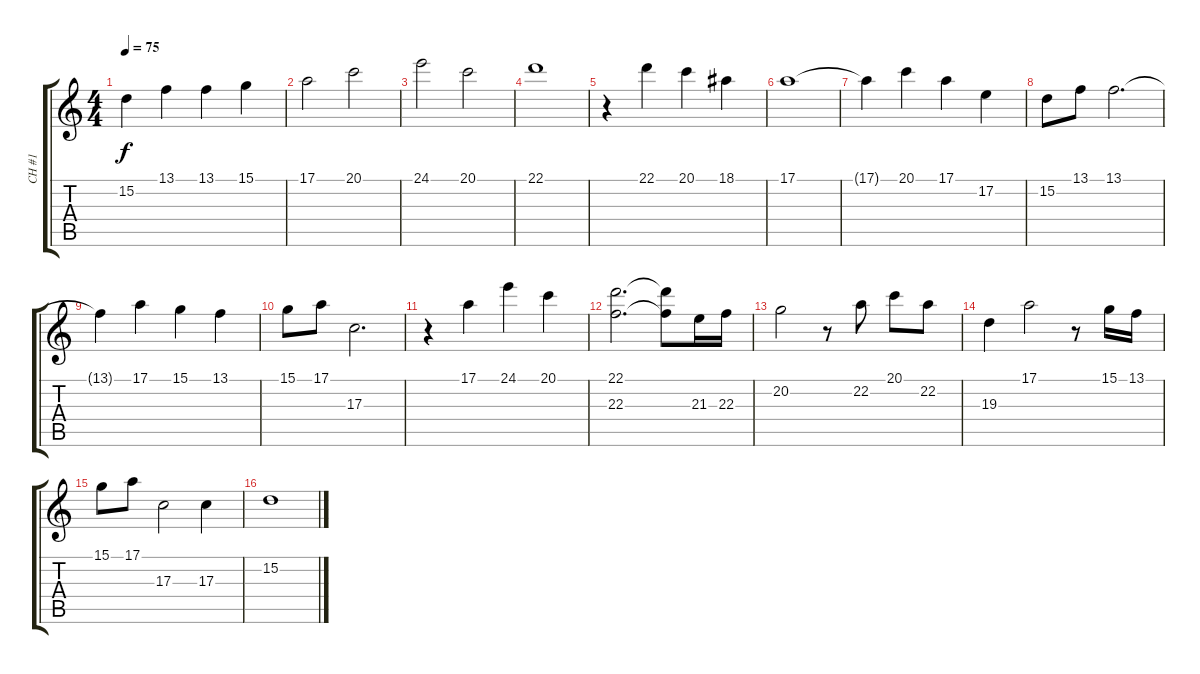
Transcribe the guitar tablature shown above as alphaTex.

\track ("CH #1" "CH #1") {instrument synthbrass2}
\staff {score tabs}
\tuning (E4 B3 G3 D3 A2 E2) {hide}
\ts (4 4)
\tempo 75
\clef g2
\ks c
15.2.4{dy f} 13.1.4 13.1.4 15.1.4 |
17.1.2 20.1.2 |
24.1.2 20.1.2 |
22.1.1 |
r.4 22.1.4 20.1.4 18.1.4 |
17.1.1 |
17.1{t}.4 20.1.4 17.1.4 17.2.4 |
15.2.8 13.1.8 13.1.2{d} |
13.1{t}.4 17.1.4 15.1.4 13.1.4 |
15.1.8 17.1.8 17.3.2{d} |
r.4 17.1.4 24.1.4 20.1.4 |
(22.1 22.3).2{d} (22.1{t} 22.3{t}).8 21.3.16 22.3.16 |
20.2.2 r.8 22.2.8 20.1.8 22.2.8 |
19.3.4 17.1.2 r.8 15.1.16 13.1.16 |
15.1.8 17.1.8 17.3.2 17.3.4 |
15.2.1
